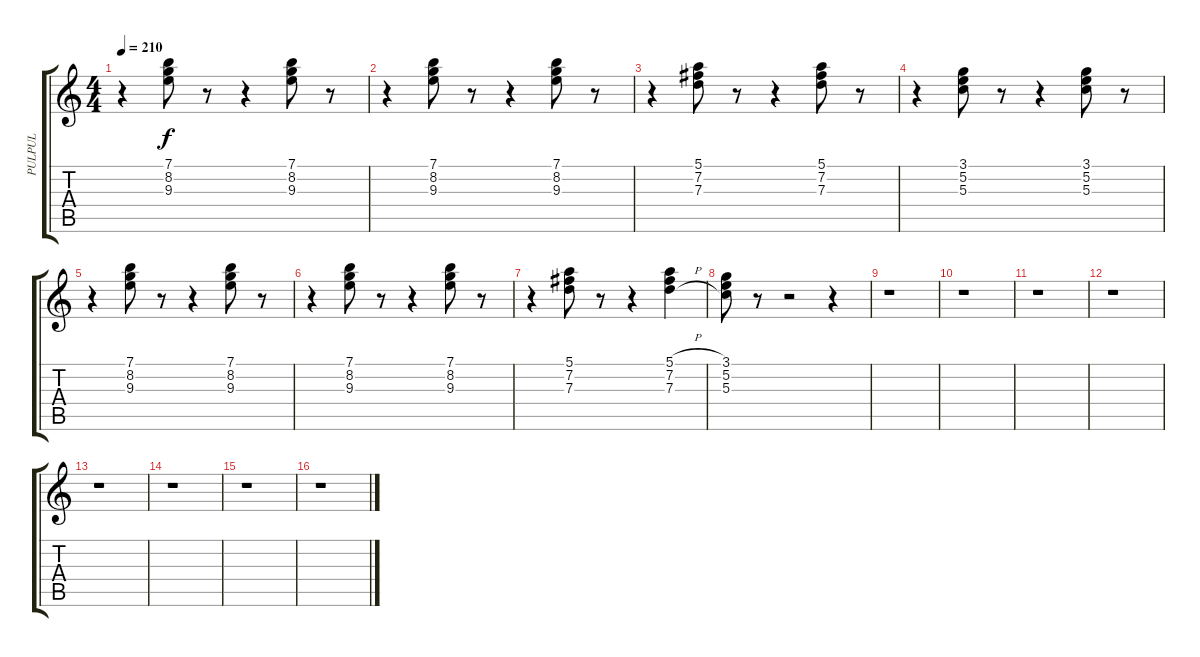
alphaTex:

\track ("PULPUL" "PULPUL") {instrument electricguitarclean}
\staff {score tabs}
\tuning (E4 B3 G3 D3 A2 E2) {hide}
\ts (4 4)
\tempo 210
\clef g2
\ks c
r.4{dy f} (7.1 8.2 9.3).8 r.8 r.4 (7.1 8.2 9.3).8 r.8 |
r.4 (7.1 8.2 9.3).8 r.8 r.4 (7.1 8.2 9.3).8 r.8 |
r.4 (5.1 7.2 7.3).8 r.8 r.4 (5.1 7.2 7.3).8 r.8 |
r.4 (3.1 5.2 5.3).8 r.8 r.4 (3.1 5.2 5.3).8 r.8 |
r.4 (7.1 8.2 9.3).8 r.8 r.4 (7.1 8.2 9.3).8 r.8 |
r.4 (7.1 8.2 9.3).8 r.8 r.4 (7.1 8.2 9.3).8 r.8 |
r.4 (5.1 7.2 7.3).8 r.8 r.4 (5.1{h} 7.2{h} 7.3{h}).4 |
(3.1 5.2 5.3).8 r.8 r.2 r.4 |
r.1 |
r.1 |
r.1 |
r.1 |
r.1 |
r.1 |
r.1 |
r.1
